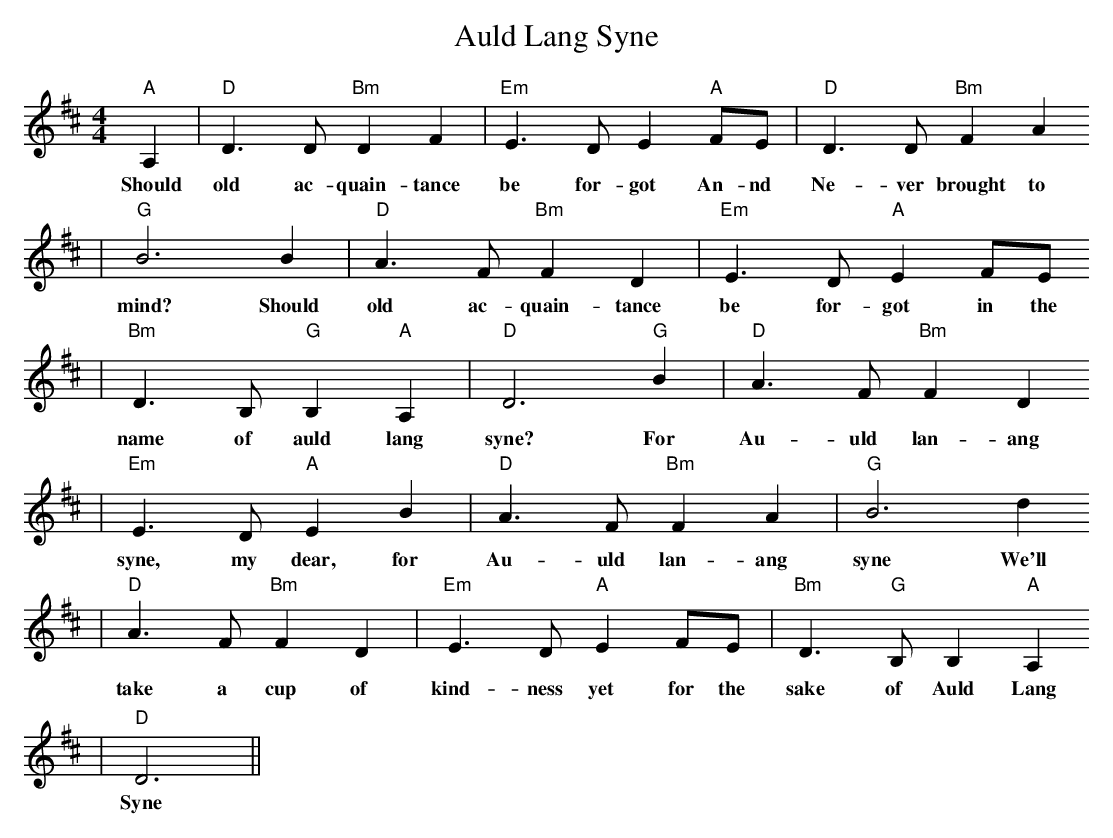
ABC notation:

X:1
T: Auld Lang Syne
M: 4/4
L: 1/8
K: Dmaj
"A" A,2 |"D" D3 D"Bm" D2 F2 |"Em" E3 D E2"A" FE |"D" D3 D"Bm" F2 A2
w: Should old ac- quain- tance be for- got An-nd Ne- ver brought to
|"G" B6 B2 | "D" A3 F"Bm" F2 D2 |"Em" E3 D"A" E2 FE
w: mind? Should old ac- quain- tance be for- got in the
|"Bm" D3 B,"G" B,2"A" A,2 |"D" D6"G" B2 | "D" A3 F"Bm" F2 D2
w: name of auld lang syne? For Au-uld lan-ang
|"Em" E3 D"A" E2 B2 |"D" A3 F"Bm" F2 A2 |"G" B6 d2
w: syne, my dear, for Au-uld lan-ang syne We'll
|"D" A3 F"Bm" F2 D2 | "Em" E3 D"A" E2 FE |"Bm" D3"G" B, B,2"A" A,2
w: take a cup of kind- ness yet for the sake of Auld Lang
|"D" D6 ||
w: Syne
